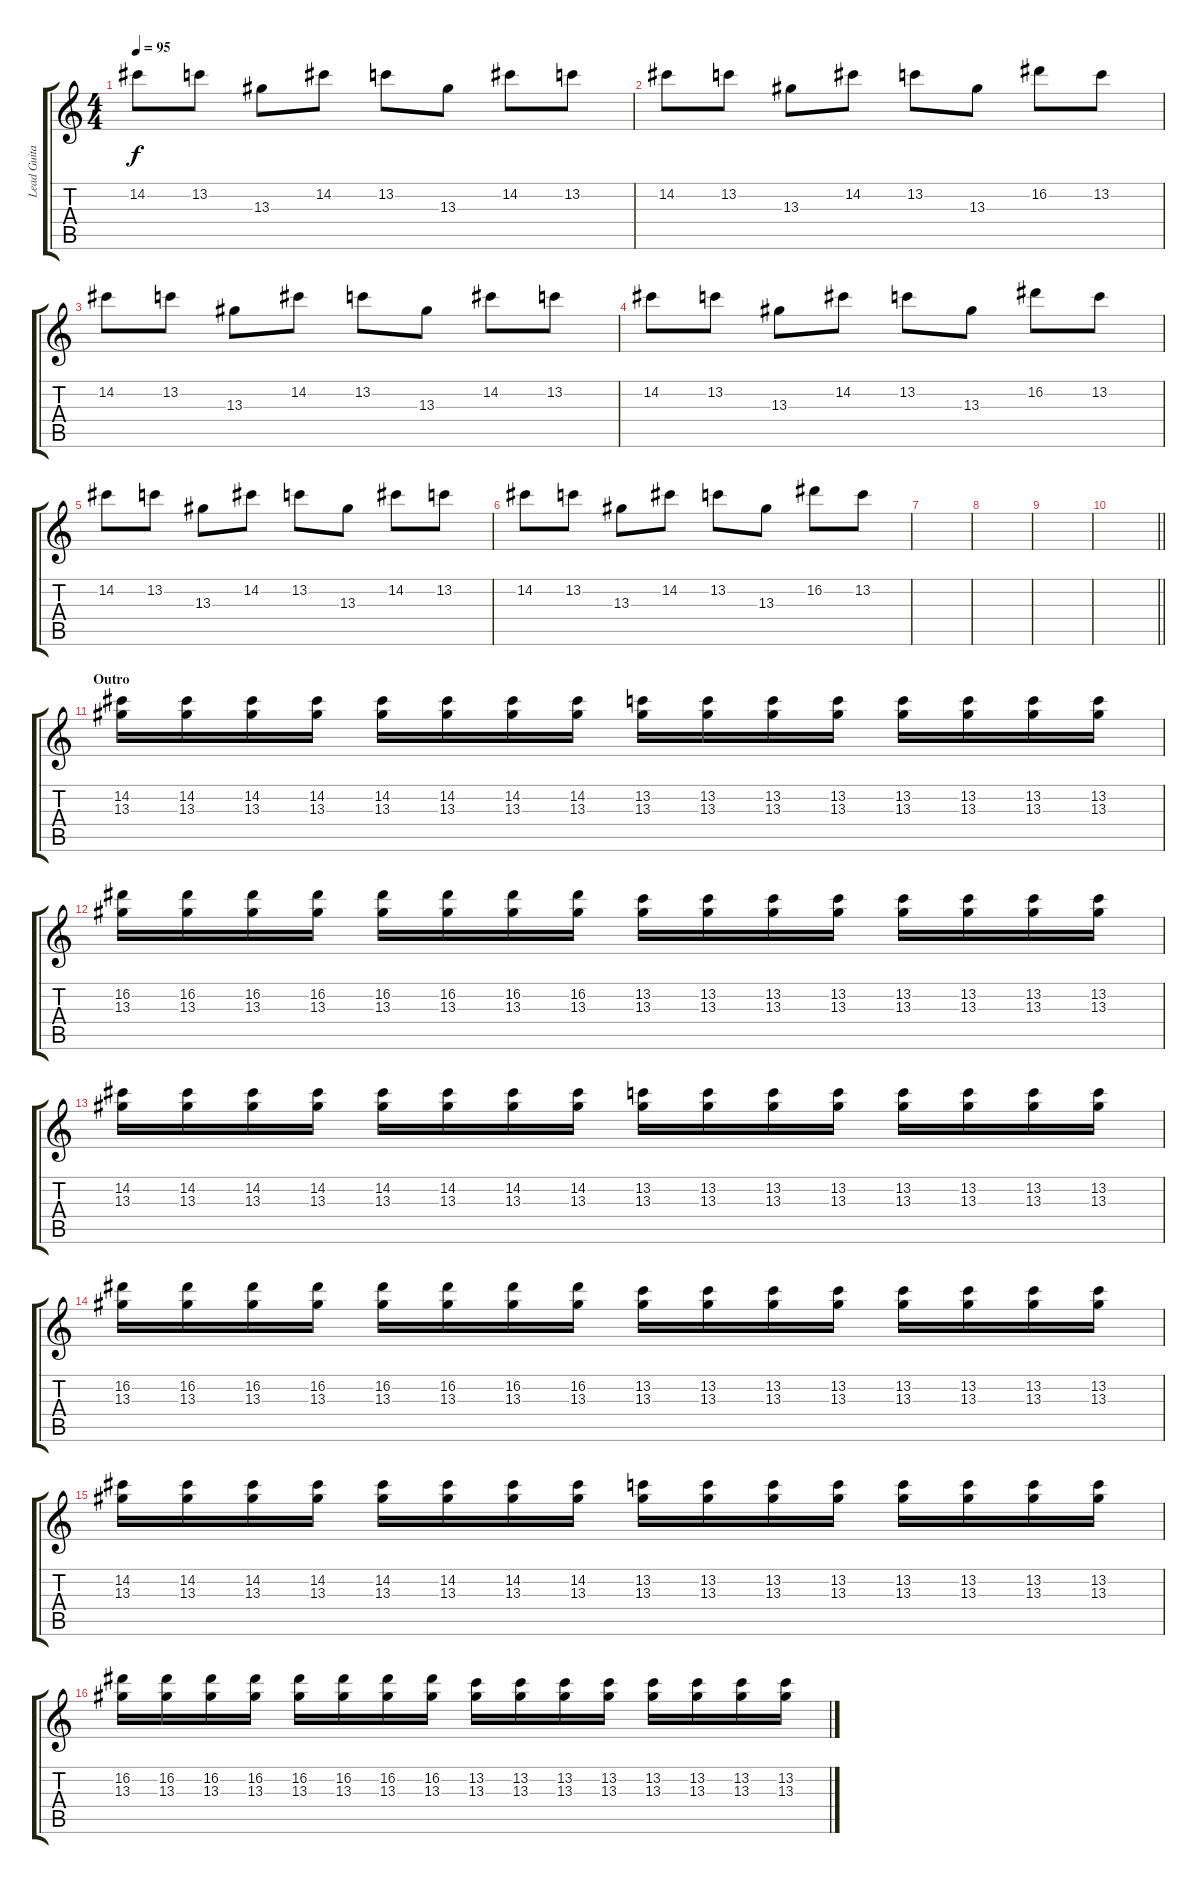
\track ("Lead Guitar" "Lead Guita") {instrument distortionguitar}
\staff {score tabs}
\tuning (E4 B3 G3 D3 A2 E2) {hide}
\ts (4 4)
\tempo 95
\clef g2
\ks c
14.2.8{dy f} 13.2.8 13.3.8 14.2.8 13.2.8 13.3.8 14.2.8 13.2.8 |
14.2.8 13.2.8 13.3.8 14.2.8 13.2.8 13.3.8 16.2.8 13.2.8 |
14.2.8 13.2.8 13.3.8 14.2.8 13.2.8 13.3.8 14.2.8 13.2.8 |
14.2.8 13.2.8 13.3.8 14.2.8 13.2.8 13.3.8 16.2.8 13.2.8 |
14.2.8 13.2.8 13.3.8 14.2.8 13.2.8 13.3.8 14.2.8 13.2.8 |
14.2.8 13.2.8 13.3.8 14.2.8 13.2.8 13.3.8 16.2.8 13.2.8 |
|
|
|
\barLineRight lightlight
|
\section ("" "Outro")
(14.2 13.3).16 (14.2 13.3).16 (14.2 13.3).16 (14.2 13.3).16 (14.2 13.3).16 (14.2 13.3).16 (14.2 13.3).16 (14.2 13.3).16 (13.2 13.3).16 (13.2 13.3).16 (13.2 13.3).16 (13.2 13.3).16 (13.2 13.3).16 (13.2 13.3).16 (13.2 13.3).16 (13.2 13.3).16 |
(16.2 13.3).16 (16.2 13.3).16 (16.2 13.3).16 (16.2 13.3).16 (16.2 13.3).16 (16.2 13.3).16 (16.2 13.3).16 (16.2 13.3).16 (13.2 13.3).16 (13.2 13.3).16 (13.2 13.3).16 (13.2 13.3).16 (13.2 13.3).16 (13.2 13.3).16 (13.2 13.3).16 (13.2 13.3).16 |
(14.2 13.3).16 (14.2 13.3).16 (14.2 13.3).16 (14.2 13.3).16 (14.2 13.3).16 (14.2 13.3).16 (14.2 13.3).16 (14.2 13.3).16 (13.2 13.3).16 (13.2 13.3).16 (13.2 13.3).16 (13.2 13.3).16 (13.2 13.3).16 (13.2 13.3).16 (13.2 13.3).16 (13.2 13.3).16 |
(16.2 13.3).16 (16.2 13.3).16 (16.2 13.3).16 (16.2 13.3).16 (16.2 13.3).16 (16.2 13.3).16 (16.2 13.3).16 (16.2 13.3).16 (13.2 13.3).16 (13.2 13.3).16 (13.2 13.3).16 (13.2 13.3).16 (13.2 13.3).16 (13.2 13.3).16 (13.2 13.3).16 (13.2 13.3).16 |
(14.2 13.3).16 (14.2 13.3).16 (14.2 13.3).16 (14.2 13.3).16 (14.2 13.3).16 (14.2 13.3).16 (14.2 13.3).16 (14.2 13.3).16 (13.2 13.3).16 (13.2 13.3).16 (13.2 13.3).16 (13.2 13.3).16 (13.2 13.3).16 (13.2 13.3).16 (13.2 13.3).16 (13.2 13.3).16 |
(16.2 13.3).16 (16.2 13.3).16 (16.2 13.3).16 (16.2 13.3).16 (16.2 13.3).16 (16.2 13.3).16 (16.2 13.3).16 (16.2 13.3).16 (13.2 13.3).16 (13.2 13.3).16 (13.2 13.3).16 (13.2 13.3).16 (13.2 13.3).16 (13.2 13.3).16 (13.2 13.3).16 (13.2 13.3).16
